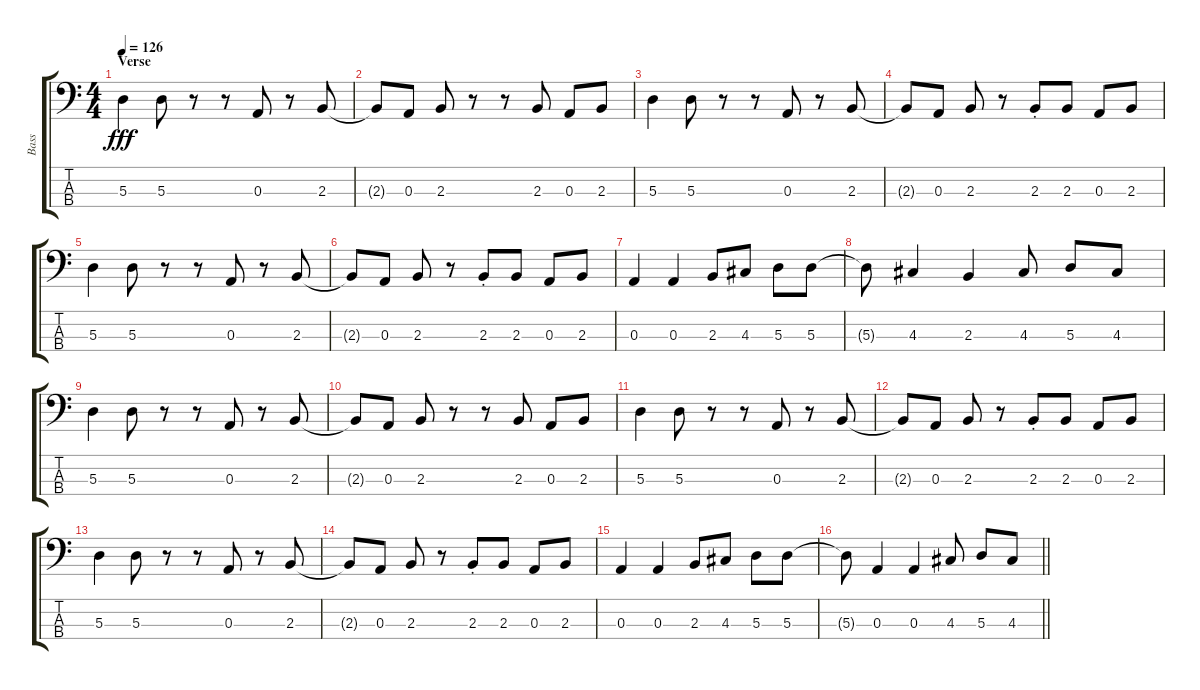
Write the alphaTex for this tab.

\track ("Bass" "Bass") {instrument electricbassfinger}
\staff {score tabs}
\tuning (G2 D2 A1 E1) {hide}
\ts (4 4)
\section ("" "Verse")
\tempo 126
\clef f4
\ks c
5.3.4{dy fff} 5.3.8 r.8 r.8 0.3.8 r.8 2.3.8 |
2.3{t}.8 0.3.8 2.3.8 r.8 r.8 2.3.8 0.3.8 2.3.8 |
5.3.4 5.3.8 r.8 r.8 0.3.8 r.8 2.3.8 |
2.3{t}.8 0.3.8 2.3.8 r.8 2.3{st}.8 2.3.8 0.3.8 2.3.8 |
5.3.4 5.3.8 r.8 r.8 0.3.8 r.8 2.3.8 |
2.3{t}.8 0.3.8 2.3.8 r.8 2.3{st}.8 2.3.8 0.3.8 2.3.8 |
0.3.4 0.3.4 2.3.8 4.3.8 5.3.8 5.3.8 |
5.3{t}.8 4.3.4 2.3.4 4.3.8 5.3.8 4.3.8 |
5.3.4 5.3.8 r.8 r.8 0.3.8 r.8 2.3.8 |
2.3{t}.8 0.3.8 2.3.8 r.8 r.8 2.3.8 0.3.8 2.3.8 |
5.3.4 5.3.8 r.8 r.8 0.3.8 r.8 2.3.8 |
2.3{t}.8 0.3.8 2.3.8 r.8 2.3{st}.8 2.3.8 0.3.8 2.3.8 |
5.3.4 5.3.8 r.8 r.8 0.3.8 r.8 2.3.8 |
2.3{t}.8 0.3.8 2.3.8 r.8 2.3{st}.8 2.3.8 0.3.8 2.3.8 |
0.3.4 0.3.4 2.3.8 4.3.8 5.3.8 5.3.8 |
\barLineRight lightlight
5.3{t}.8 0.3.4 0.3.4 4.3.8 5.3.8 4.3.8
